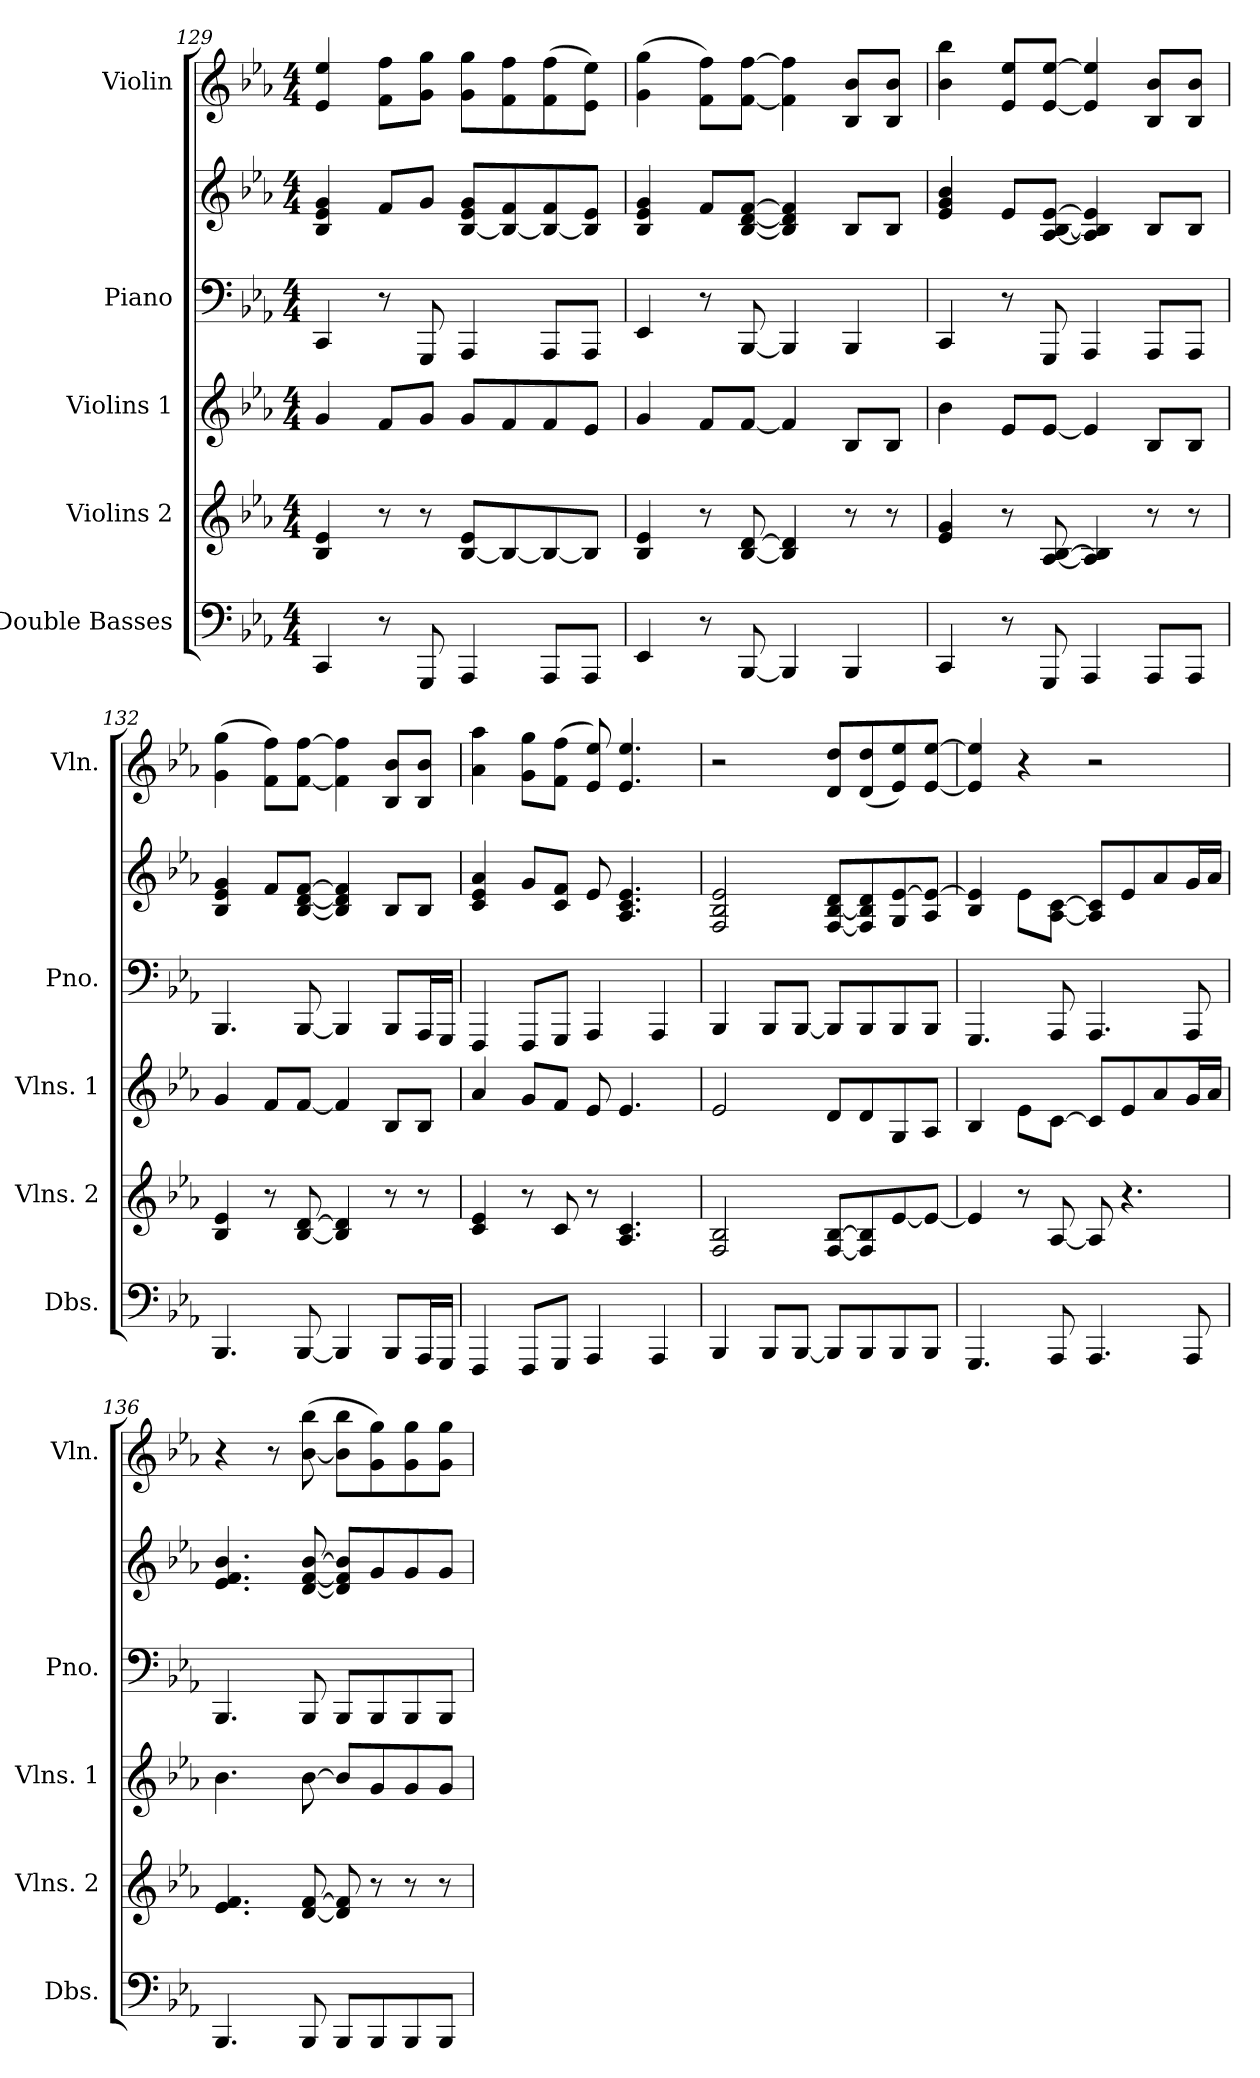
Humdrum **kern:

**kern	**kern	**kern	**kern	**kern	**kern
*part5	*part4	*part3	*part2	*part2	*part1
*staff6	*staff5	*staff4	*staff3	*staff2	*staff1
*I"Double Basses	*I"Violins 2	*I"Violins 1	*I"Piano	*	*I"Violin
*I'Dbs.	*I'Vlns. 2	*I'Vlns. 1	*I'Pno.	*	*I'Vln.
*clefF4	*clefG2	*clefG2	*clefF4	*clefG2	*clefG2
*k[b-e-a-]	*k[b-e-a-]	*k[b-e-a-]	*k[b-e-a-]	*k[b-e-a-]	*k[b-e-a-]
*E-:	*E-:	*E-:	*E-:	*E-:	*E-:
*M4/4	*M4/4	*M4/4	*M4/4	*M4/4	*M4/4
=129	=129	=129	=129	=129	=129
4CC/	4B-/ 4e-/	4g/	4CC/	4B-/ 4e-/ 4g/	4e-/ 4ee-/
8r	8r	8f/L	8r	8f/L	8f\ 8ff\L
8GGG/	8r	8g/J	8GGG/	8g/J	8g\ 8gg\J
4AAA-/	[8B-/ 8e-/L	8g/L	4AAA-/	[8B-/ 8e-/ 8g/L	8g\ 8gg\L
.	8B-/_	8f/	.	8B-/_ 8f/	8f\ 8ff\
8AAA-/L	8B-/_	8f/	8AAA-/L	8B-/_ 8f/	(8f\ 8ff\
8AAA-/J	8B-/J]	8e-/J	8AAA-/J	8B-/] 8e-/J	8e-\ 8ee-\J)
!!LO:PB:g=z
=130	=130	=130	=130	=130	=130
4EE-/	4B-/ 4e-/	4g/	4EE-/	4B-/ 4e-/ 4g/	(4g\ 4gg\
8r	8r	8f/L	8r	8f/L	8f\ 8ff\L)
[8BBB-/	[8B-/ [8d/	[8f/J	[8BBB-/	[8B-/ [8d/ [8f/J	[8f\ [8ff\J
4BBB-/]	4B-/] 4d/]	4f/]	4BBB-/]	4B-/] 4d/] 4f/]	4f\] 4ff\]
4BBB-/	8r	8B-/L	4BBB-/	8B-/L	8B-/ 8b-/L
.	8r	8B-/J	.	8B-/J	8B-/ 8b-/J
!!LO:PB:g=z
=131	=131	=131	=131	=131	=131
4CC/	4e-/ 4g/	4b-\	4CC/	4e-/ 4g/ 4b-/	4b-\ 4bb-\
8r	8r	8e-/L	8r	8e-/L	8e-/ 8ee-/L
8GGG/	[8A-/ [8B-/	[8e-/J	8GGG/	[8A-/ [8B-/ [8e-/J	[8e-/ [8ee-/J
4AAA-/	4A-/] 4B-/]	4e-/]	4AAA-/	4A-/] 4B-/] 4e-/]	4e-/] 4ee-/]
8AAA-/L	8r	8B-/L	8AAA-/L	8B-/L	8B-/ 8b-/L
8AAA-/J	8r	8B-/J	8AAA-/J	8B-/J	8B-/ 8b-/J
=132	=132	=132	=132	=132	=132
4.BBB-/	4B-/ 4e-/	4g/	4.BBB-/	4B-/ 4e-/ 4g/	(4g\ 4gg\
.	8r	8f/L	.	8f/L	8f\ 8ff\L)
[8BBB-/	[8B-/ [8d/	[8f/J	[8BBB-/	[8B-/ [8d/ [8f/J	[8f\ [8ff\J
4BBB-/]	4B-/] 4d/]	4f/]	4BBB-/]	4B-/] 4d/] 4f/]	4f\] 4ff\]
8BBB-/L	8r	8B-/L	8BBB-/L	8B-/L	8B-/ 8b-/L
16AAA-/L	8r	8B-/J	16AAA-/L	8B-/J	8B-/ 8b-/J
16GGG/JJ	.	.	16GGG/JJ	.	.
=133	=133	=133	=133	=133	=133
4FFF/	4c/ 4e-/	4a-/	4FFF/	4c/ 4e-/ 4a-/	4a-\ 4aa-\
8FFF/L	8r	8g/L	8FFF/L	8g/L	8g\ 8gg\L
8GGG/J	8c/	8f/J	8GGG/J	8c/ 8f/J	(8f\ 8ff\J
4AAA-/	8r	8e-/	4AAA-/	8e-/	8e-/ 8ee-/)
.	4.A-/ 4.c/	4.e-/	.	4.A-/ 4.c/ 4.e-/	4.e-/ 4.ee-/
4AAA-/	.	.	4AAA-/	.	.
!!LO:PB:g=z
=134	=134	=134	=134	=134	=134
4BBB-/	2F/ 2B-/	2e-/	4BBB-/	2F/ 2B-/ 2e-/	2r
8BBB-/L	.	.	8BBB-/L	.	.
[8BBB-/J	.	.	[8BBB-/J	.	.
8BBB-/L]	[8F/ [8B-/L	8d/L	8BBB-/L]	[8F/ [8B-/ 8d/L	8d/ 8dd/L
8BBB-/	8F/] 8B-/]	8d/	8BBB-/	8F/] 8B-/] 8d/	(8d/ 8dd/
8BBB-/	[8e-/	8G/	8BBB-/	8G/ [8e-/	8e-/ 8ee-/)
8BBB-/J	8e-/J_	8A-/J	8BBB-/J	8A-/ 8e-/_J	[8e-/ [8ee-/J
=135	=135	=135	=135	=135	=135
4.GGG/	4e-/]	4B-/	4.GGG/	4B-/ 4e-/]	4e-/] 4ee-/]
.	8r	8e-\L	.	8e-\L	4r
8AAA-/	[8A-/	[8c\J	8AAA-/	[8A-\ [8c\J	.
4.AAA-/	8A-/]	8c/L]	4.AAA-/	8A-/] 8c/]L	2r
.	4.r	8e-/	.	8e-/	.
.	.	8a-/	.	8a-/	.
8AAA-/	.	16g/L	8AAA-/	16g/L	.
.	.	16a-/JJ	.	16a-/JJ	.
=136	=136	=136	=136	=136	=136
4.BBB-/	4.e-/ 4.f/	4.b-\	4.BBB-/	4.e-/ 4.f/ 4.b-/	4r
.	.	.	.	.	8r
8BBB-/	[8d/ [8f/	[8b-\	8BBB-/	[8d/ [8f/ [8b-/	([8b-\ 8bb-\
8BBB-/L	8d/] 8f/]	8b-/L]	8BBB-/L	8d/] 8f/] 8b-/]L	8b-\] 8bb-\L
8BBB-/	8r	8g/	8BBB-/	8g/	8g\ 8gg\)
8BBB-/	8r	8g/	8BBB-/	8g/	8g\ 8gg\
8BBB-/J	8r	8g/J	8BBB-/J	8g/J	8g\ 8gg\J
=	=	=	=	=	=
*-	*-	*-	*-	*-	*-
